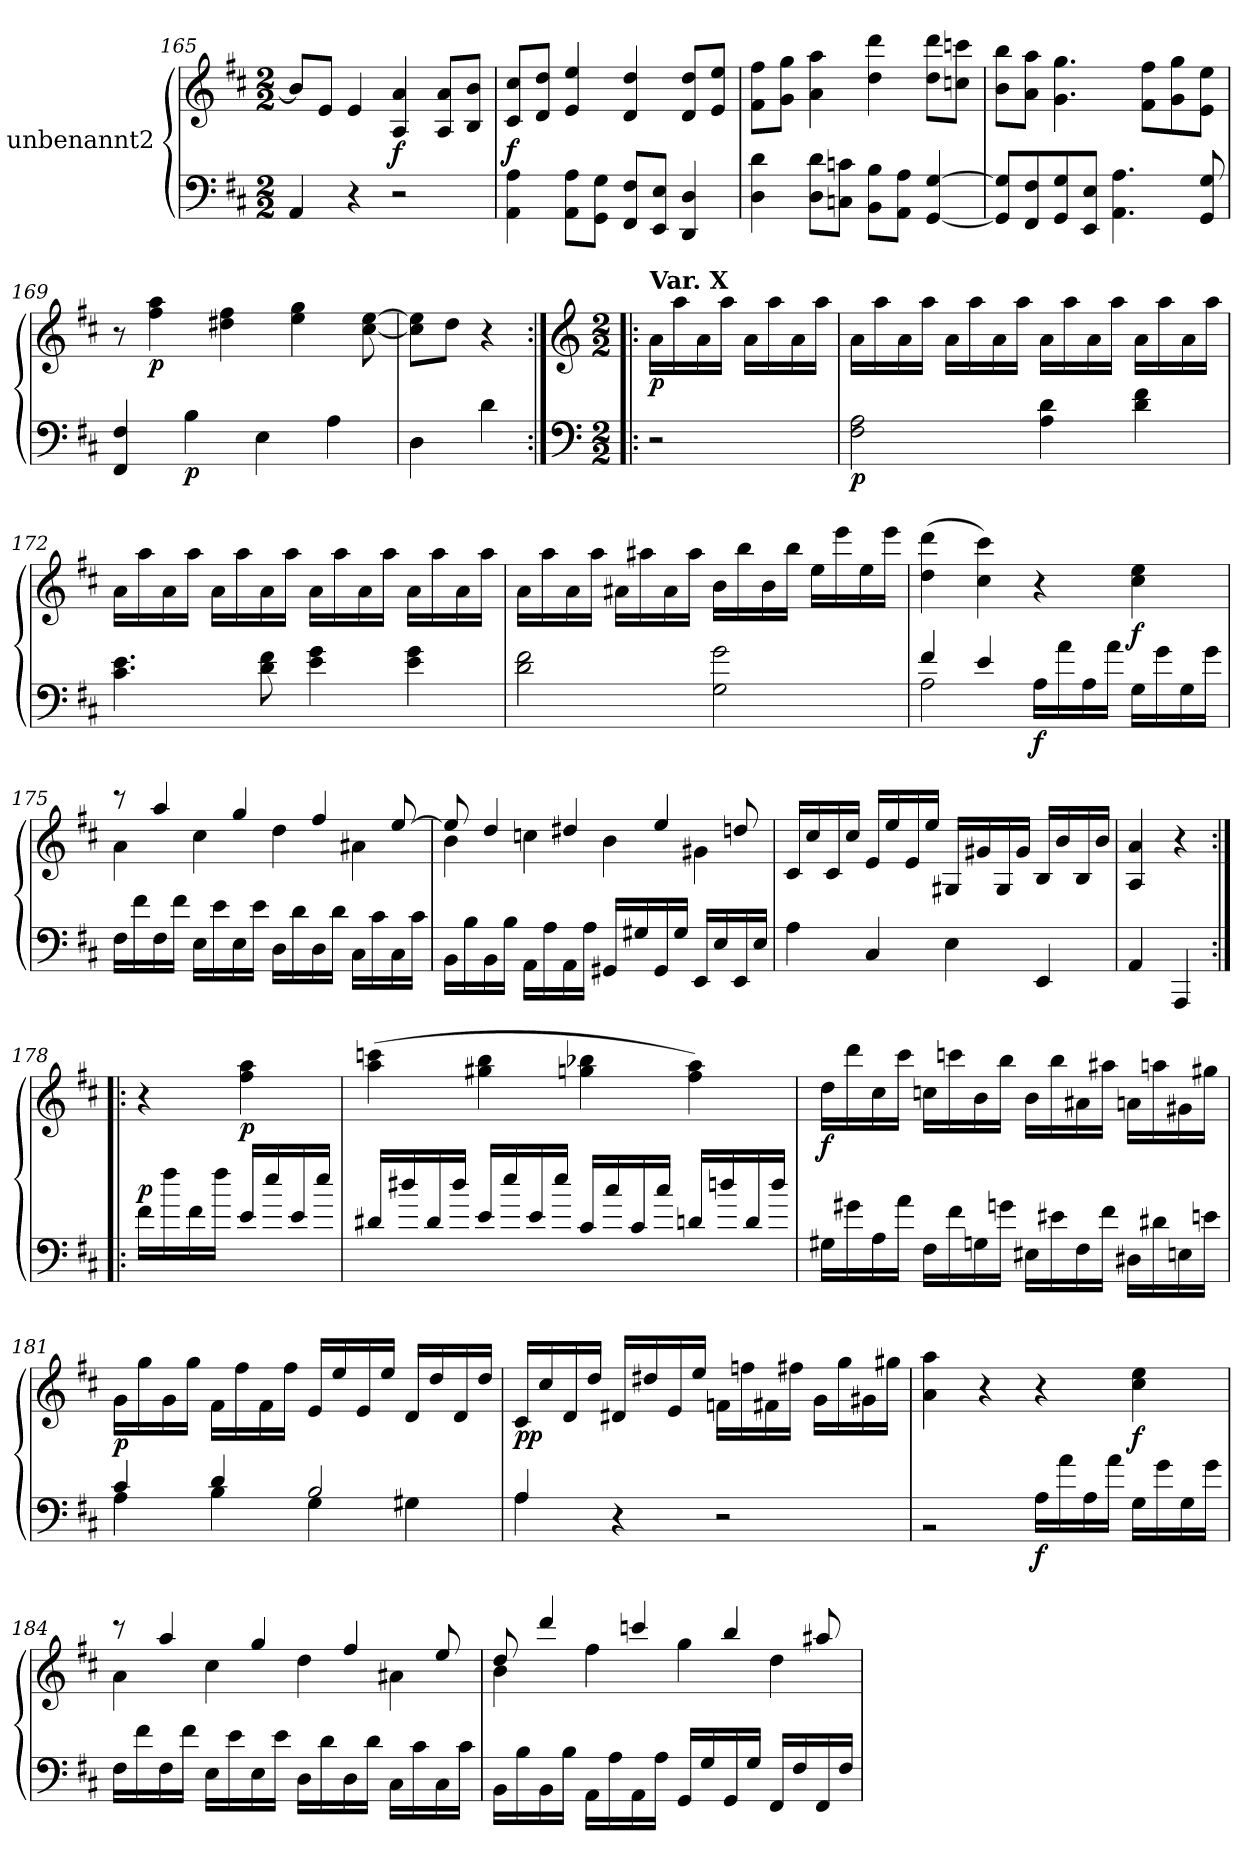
**kern	**kern	**dynam
*part1	*part1	*part1
*staff2	*staff1	*staff1/2
*I"unbenannt2	*	*
*clefF4	*clefG2	*
*k[f#c#]	*k[f#c#]	*
*M2/2	*M2/2	*
=165	=165	=165
4AA/	8b/L]	.
.	8e/J	.
4r	4e/	.
!	!	!LO:DY:b
2r	4A/ 4a/	f
.	8A/ 8a/L	.
.	8B/ 8b/J	.
=166	=166	=166
!	!	!LO:DY:a=2
4AA\ 4A\	8c#/ 8cc#/L	f
.	8d/ 8dd/J	.
8AA\ 8A\L	4e/ 4ee/	.
8GG\ 8G\J	.	.
8FF#/ 8F#/L	4d/ 4dd/	.
8EE/ 8E/J	.	.
4DD/ 4D/	8d/ 8dd/L	.
.	8e/ 8ee/J	.
!!LO:LB:g=z
=167	=167	=167
4D\ 4d\	8f#\ 8ff#\L	.
.	8g\ 8gg\J	.
8D\ 8d\L	4a\ 4aa\	.
8Cn\ 8cn\J	.	.
8BB\ 8B\L	4dd\ 4ddd\	.
8AA\ 8A\J	.	.
[4GG/ [4G/	8dd\ 8ddd\L	.
.	8ccn\ 8cccn\J	.
=168	=168	=168
8GG/] 8G/]L	8b\ 8bb\L	.
8FF#/ 8F#/	8a\ 8aa\J	.
8GG/ 8G/	4.g\ 4.gg\	.
8EE/ 8E/J	.	.
4.AA\ 4.A\	.	.
.	8f#\ 8ff#\L	.
.	8g\ 8gg\	.
8GG/ 8G/	8e\ 8ee\J	.
=169	=169	=169
4FF#/ 4F#/	8r	.
!	!	!LO:DY:b
.	4ff#\ 4aa\	p
!	!	!LO:DY:b=2
4B\	.	p
.	4dd#X\ 4ff#\	.
4E\	.	.
.	4ee\ 4gg\	.
4A\	.	.
.	[8cc#\ [8ee\	.
=170	=170	=170
4D\	8cc#\] 8ee\]L	.
.	8dd\J	.
4d\	4r	.
!!LO:PB:g=z
=170X20:|!|:	=170X20:|!|:	=170X20:|!|:
*clefF4	*clefG2	*
*M2/2	*M2/2	*
!	!LO:TX:a:B:t=Var. X	!
!	!	!LO:DY:b
2r	16a\LL	p
.	16aa\	.
.	16a\	.
.	16aa\JJ	.
.	16a\LL	.
.	16aa\	.
.	16a\	.
.	16aa\JJ	.
=171	=171	=171
!	!	!LO:DY:b=2
2F#\ 2A\	16a\LL	p
.	16aa\	.
.	16a\	.
.	16aa\JJ	.
.	16a\LL	.
.	16aa\	.
.	16a\	.
.	16aa\JJ	.
4A\ 4d\	16a\LL	.
.	16aa\	.
.	16a\	.
.	16aa\JJ	.
4d\ 4f#\	16a\LL	.
.	16aa\	.
.	16a\	.
.	16aa\JJ	.
=172	=172	=172
4.c#\ 4.e\	16a\LL	.
.	16aa\	.
.	16a\	.
.	16aa\JJ	.
.	16a\LL	.
.	16aa\	.
8d\ 8f#\	16a\	.
.	16aa\JJ	.
4e\ 4g\	16a\LL	.
.	16aa\	.
.	16a\	.
.	16aa\JJ	.
4e\ 4g\	16a\LL	.
.	16aa\	.
.	16a\	.
.	16aa\JJ	.
!!LO:LB:g=z
=173	=173	=173
*^	*	*
1ryy	2d\ 2f#\	16a\LL	.
.	.	16aa\	.
.	.	16a\	.
.	.	16aa\JJ	.
.	.	16a#X\LL	.
.	.	16aa#X\	.
.	.	16a#\	.
.	.	16aa#\JJ	.
.	2G\ 2g\	16b\LL	.
.	.	16bb\	.
.	.	16b\	.
.	.	16bb\JJ	.
.	.	16ee\LL	.
.	.	16eee\	.
.	.	16ee\	.
.	.	16eee\JJ	.
=174	=174	=174	=174
4f#/	2A\	(>4dd\ 4ddd\	.
4e/	.	4cc#\ 4ccc#\)	.
!	!	!	!LO:DY:b=2
2ryy	16A\LL	4r	f
.	16a\	.	.
.	16A\	.	.
.	16a\JJ	.	.
!	!	!	!LO:DY:b
.	16G\LL	4cc#\ 4ee\	f
.	16g\	.	.
.	16G\	.	.
.	16g\JJ	.	.
=175	=175	=175	=175
*	*	*^	*
1ryy	16F#\LL	8r	4a\	.
.	16f#\	.	.	.
.	16F#\	4aa/	.	.
.	16f#\JJ	.	.	.
.	16E\LL	.	4cc#\	.
.	16e\	.	.	.
.	16E\	4gg/	.	.
.	16e\JJ	.	.	.
.	16D\LL	.	4dd\	.
.	16d\	.	.	.
.	16D\	4ff#/	.	.
.	16d\JJ	.	.	.
.	16C#\LL	.	4a#X\	.
.	16c#\	.	.	.
.	16C#\	[8ee/	.	.
.	16c#\JJ	.	.	.
*v	*v	*	*	*
!!LO:LB:g=z	!!
=176	=176	=176	=176
16BB\LL	8ee/]	4b\	.
16B\	.	.	.
16BB\	4dd/	.	.
16B\JJ	.	.	.
16AA\LL	.	4ccn\	.
16A\	.	.	.
16AA\	4dd#X/	.	.
16A\JJ	.	.	.
16GG#X/LL	.	4b\	.
16G#X/	.	.	.
16GG#/	4ee/	.	.
16G#/JJ	.	.	.
16EE/LL	.	4g#X\	.
16E/	.	.	.
16EE/	8ddn/	.	.
16E/JJ	.	.	.
*	*v	*v	*
=177	=177	=177
4A\	16c#/LL	.
.	16cc#/	.
.	16c#/	.
.	16cc#/JJ	.
4C#/	16e/LL	.
.	16ee/	.
.	16e/	.
.	16ee/JJ	.
4E\	16G#X/LL	.
.	16g#X/	.
.	16G#/	.
.	16g#/JJ	.
4EE/	16B/LL	.
.	16b/	.
.	16B/	.
.	16b/JJ	.
=178	=178	=178
4AA/	4A/ 4a/	.
4AAA/	4r	.
!!LO:LB:g=z
=178X21:|!|:	=178X21:|!|:	=178X21:|!|:
!	!	!LO:DY:a=2
16f#\LL	4r	p
16ff#\	.	.
16f#\	.	.
16ff#\JJ	.	.
!	!	!LO:DY:b
16e/LL	4ff#\ 4aa\	p
16ee/	.	.
16e/	.	.
16ee/JJ	.	.
=179	=179	=179
16d#X/LL	(>4aa\ 4cccn\	.
16dd#X/	.	.
16d#/	.	.
16dd#/JJ	.	.
16e/LL	4gg#X\ 4bb\	.
16ee/	.	.
16e/	.	.
16ee/JJ	.	.
16c#/LL	4ggn\ 4bb-X\	.
16cc#/	.	.
16c#/	.	.
16cc#/JJ	.	.
16dn/LL	4ff#\ 4aa\)	.
16ddn/	.	.
16d/	.	.
16dd/JJ	.	.
=180	=180	=180
!	!	!LO:DY:b
16G#X\LL	16dd\LL	f
16g#X\	16ddd\	.
16A\	16cc#\	.
16a\JJ	16ccc#\JJ	.
16F#\LL	16ccn\LL	.
16f#\	16cccn\	.
16Gn\	16b\	.
16gn\JJ	16bb\JJ	.
16E#X\LL	16b\LL	.
16e#X\	16bb\	.
16F#\	16a#X\	.
16f#\JJ	16aa#X\JJ	.
16D#X\LL	16an\LL	.
16d#X\	16aan\	.
16En\	16g#X\	.
16en\JJ	16gg#X\JJ	.
!!LO:LB:g=z
=181	=181	=181
*^	*	*
!	!	!	!LO:DY:b
4c#/	4A\	16g\LL	p
.	.	16gg\	.
.	.	16g\	.
.	.	16gg\JJ	.
4d/	4B\	16f#\LL	.
.	.	16ff#\	.
.	.	16f#\	.
.	.	16ff#\JJ	.
2B/	4G\	16e/LL	.
.	.	16ee/	.
.	.	16e/	.
.	.	16ee/JJ	.
.	4G#X\	16d/LL	.
.	.	16dd/	.
.	.	16d/	.
.	.	16dd/JJ	.
=182	=182	=182	=182
!	!	!	!LO:DY:b
4A/	4A\	16c#/LL	pp
.	.	16cc#/	.
.	.	16d/	.
.	.	16dd/JJ	.
4ryy	4r	16d#X/LL	.
.	.	16dd#X/	.
.	.	16e/	.
.	.	16ee/JJ	.
2ryy	2r	16fn\LL	.
.	.	16ffn\	.
.	.	16f#X\	.
.	.	16ff#X\JJ	.
.	.	16g\LL	.
.	.	16gg\	.
.	.	16g#X\	.
.	.	16gg#X\JJ	.
=183	=183	=183	=183
1ryy	2r	4a\ 4aa\	.
.	.	4r	.
!	!	!	!LO:DY:b=2
.	16A\LL	4r	f
.	16a\	.	.
.	16A\	.	.
.	16a\JJ	.	.
!	!	!	!LO:DY:b
.	16G\LL	4cc#\ 4ee\	f
.	16g\	.	.
.	16G\	.	.
.	16g\JJ	.	.
*v	*v	*	*
!!LO:LB:g=z
=184	=184	=184
*	*^	*
16F#\LL	8r	4a\	.
16f#\	.	.	.
16F#\	4aa/	.	.
16f#\JJ	.	.	.
16E\LL	.	4cc#\	.
16e\	.	.	.
16E\	4gg/	.	.
16e\JJ	.	.	.
16D\LL	.	4dd\	.
16d\	.	.	.
16D\	4ff#/	.	.
16d\JJ	.	.	.
16C#\LL	.	4a#X\	.
16c#\	.	.	.
16C#\	8ee/	.	.
16c#\JJ	.	.	.
=185	=185	=185	=185
16BB\LL	8dd/	4b\	.
16B\	.	.	.
16BB\	4ddd/	.	.
16B\JJ	.	.	.
16AA\LL	.	4ff#\	.
16A\	.	.	.
16AA\	4cccn/	.	.
16A\JJ	.	.	.
16GG/LL	.	4gg\	.
16G/	.	.	.
16GG/	4bb/	.	.
16G/JJ	.	.	.
16FF#/LL	.	4dd\	.
16F#/	.	.	.
16FF#/	8aa#X/	.	.
16F#/JJ	.	.	.
*	*v	*v	*
=	=	=
*-	*-	*-
